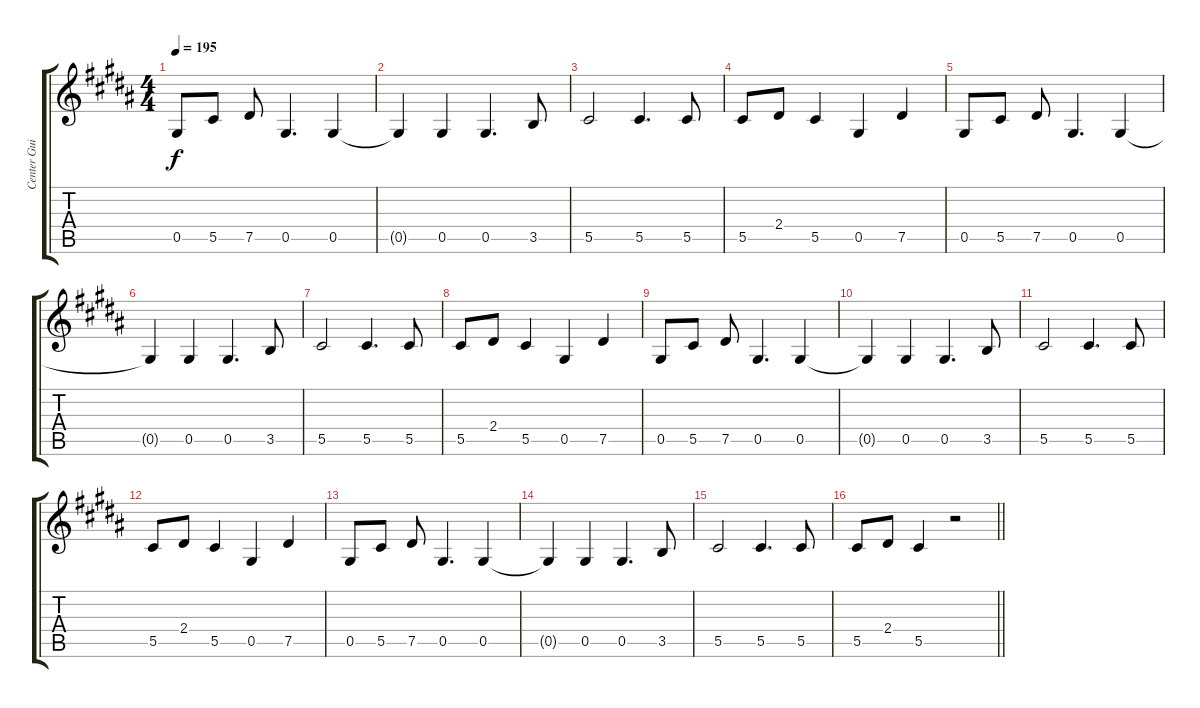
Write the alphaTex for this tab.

\track ("Center Guitar" "Center Gui") {instrument overdrivenguitar}
\staff {score tabs}
\tuning (Eb4 Bb3 Gb3 Db3 Ab2 Db2) {hide}
\ts (4 4)
\tempo 195
\clef g2
\ks b
0.5.8{dy f volume 11} 5.5.8 7.5.8 0.5.4{d} 0.5.4 |
0.5{t}.4 0.5.4 0.5.4{d} 3.5.8 |
5.5.2 5.5.4{d} 5.5.8 |
5.5.8 2.4.8 5.5.4 0.5.4 7.5.4 |
0.5.8 5.5.8 7.5.8 0.5.4{d} 0.5.4 |
0.5{t}.4 0.5.4 0.5.4{d} 3.5.8 |
5.5.2 5.5.4{d} 5.5.8 |
5.5.8 2.4.8 5.5.4 0.5.4 7.5.4 |
0.5.8 5.5.8 7.5.8 0.5.4{d} 0.5.4 |
0.5{t}.4 0.5.4 0.5.4{d} 3.5.8 |
5.5.2 5.5.4{d} 5.5.8 |
5.5.8 2.4.8 5.5.4 0.5.4 7.5.4 |
0.5.8 5.5.8 7.5.8 0.5.4{d} 0.5.4 |
0.5{t}.4 0.5.4 0.5.4{d} 3.5.8 |
5.5.2 5.5.4{d} 5.5.8 |
\barLineRight lightlight
5.5.8 2.4.8 5.5.4 r.2
